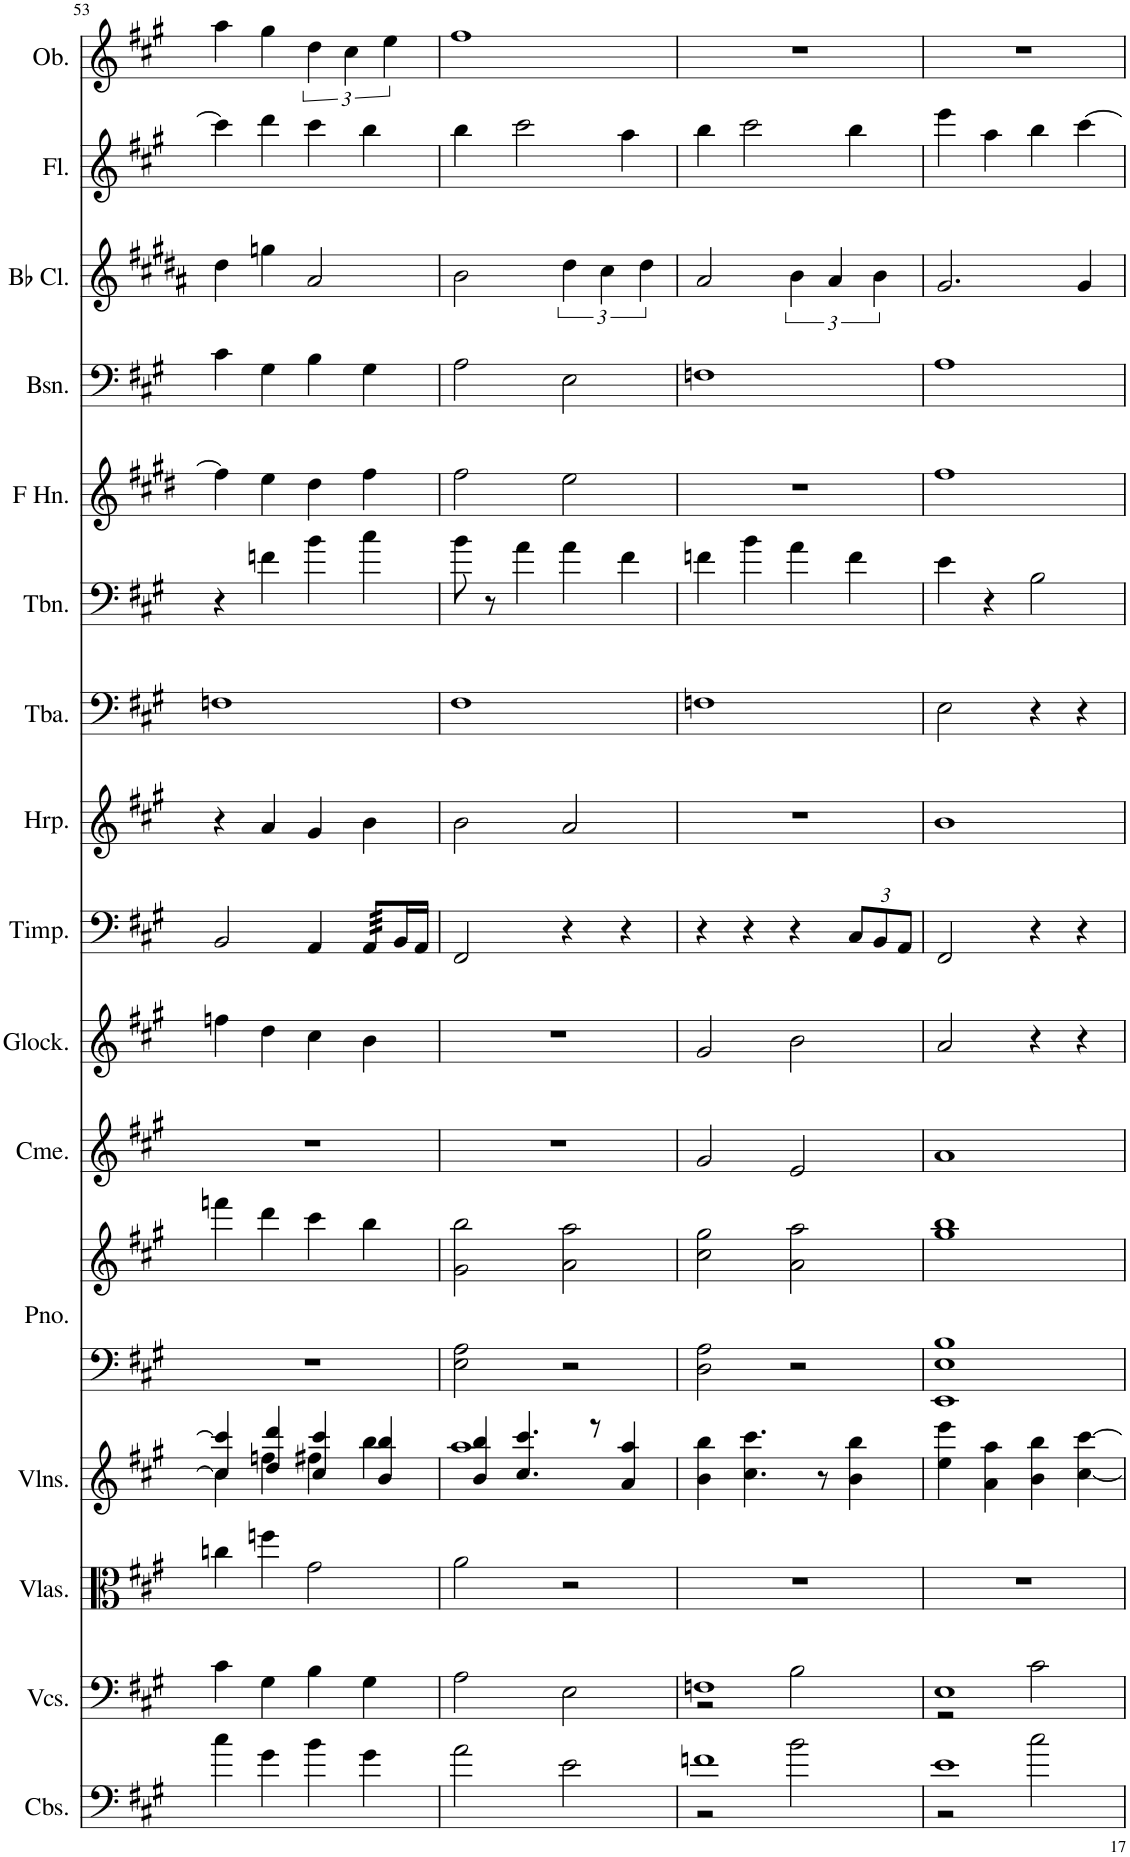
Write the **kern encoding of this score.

**kern	**kern	**kern	**kern	**kern	**kern	**kern	**kern	**kern	**kern	**kern	**kern	**kern	**kern	**kern	**kern	**kern
*part16	*part15	*part14	*part13	*part12	*part12	*part11	*part10	*part9	*part8	*part7	*part6	*part5	*part4	*part3	*part2	*part1
*staff17	*staff16	*staff15	*staff14	*staff13	*staff12	*staff11	*staff10	*staff9	*staff8	*staff7	*staff6	*staff5	*staff4	*staff3	*staff2	*staff1
*I"Contrabasses	*I"Violoncellos	*I"Violas	*I"Violins	*I"Piano	*	*I"Chimes	*I"Glockenspiel	*I"Timpani	*I"Harp	*I"Tuba	*I"Trombone	*I"Horn in F	*I"Bassoon	*I"Bb Clarinet	*I"Flute	*I"Oboe
*I'Cbs.	*I'Vcs.	*I'Vlas.	*I'Vlns.	*I'Pno.	*	*I'Cme.	*I'Glock.	*I'Timp.	*I'Hrp.	*I'Tba.	*I'Tbn.	*	*I'Bsn.	*I'Bb Cl.	*I'Fl.	*I'Ob.
!!LO:PB:g=z
*clefF4	*clefF4	*clefC3	*clefG2	*clefF4	*clefG2	*clefG2	*clefG2	*clefF4	*clefG2	*clefF4	*clefF4	*clefG2	*clefF4	*clefG2	*clefG2	*clefG2
*Trd7c12	*	*	*	*	*	*	*Trd-14c-24	*	*	*	*	*Trd4c7	*	*Trd1c2	*	*
*k[f#c#g#]	*k[f#c#g#]	*k[f#c#g#]	*k[f#c#g#]	*k[f#c#g#]	*k[f#c#g#]	*k[f#c#g#]	*k[f#c#g#]	*k[f#c#g#]	*k[f#c#g#]	*k[f#c#g#]	*k[f#c#g#]	*k[f#c#g#d#]	*k[f#c#g#]	*k[f#c#g#d#a#]	*k[f#c#g#]	*k[f#c#g#]
*M4/4	*M4/4	*M4/4	*M4/4	*M4/4	*M4/4	*M4/4	*M4/4	*M4/4	*M4/4	*M4/4	*M4/4	*M4/4	*M4/4	*M4/4	*M4/4	*M4/4
=53	=53	=53	=53	=53	=53	=53	=53	=53	=53	=53	=53	=53	=53	=53	=53	=53
*	*	*	*^	*	*	*	*	*	*	*	*	*	*	*	*	*
4cc#\	4c#\	4ccn\	4cc#/] 4ccc#/]	4cc#\	1r	4fffn\	1r	4ffn\	2BB/	4r	1Fn	4r	4ff#\]	4c#\	4dd#\	4ccc#\]	4aa\
4g#\	4G#\	4ffn\	4dd/ 4ddd/	4ffn\	.	4ddd\	.	4dd\	.	4a/	.	4fn\	4ee\	4G#\	4ggn\	4ddd\	4gg#\
4b\	4B\	2g#\	4cc#/ 4ccc#/	4ff#X\	.	4ccc#\	.	4cc#\	4AA/	4g#/	.	4b\	4dd#\	4B\	2a#/	4ccc#\	6dd\
.	.	.	.	.	.	.	.	.	.	.	.	.	.	.	.	.	6cc#\
*	*	*	*	*	*	*	*	*	*tremolo	*	*	*	*	*	*	*	*
4g#\	4G#\	.	4b/ 4bb/	4bb\	.	4bb\	.	4b\	64AA/LLLL	4b\	.	4cc#\	4ff#\	4G#\	.	4bb\	.
.	.	.	.	.	.	.	.	.	64AA/	.	.	.	.	.	.	.	.
.	.	.	.	.	.	.	.	.	64AA/	.	.	.	.	.	.	.	.
.	.	.	.	.	.	.	.	.	64AA/	.	.	.	.	.	.	.	.
.	.	.	.	.	.	.	.	.	64AA/	.	.	.	.	.	.	.	.
.	.	.	.	.	.	.	.	.	64AA/	.	.	.	.	.	.	.	.
.	.	.	.	.	.	.	.	.	.	.	.	.	.	.	.	.	6ee\
.	.	.	.	.	.	.	.	.	64AA/	.	.	.	.	.	.	.	.
.	.	.	.	.	.	.	.	.	64AA/	.	.	.	.	.	.	.	.
*	*	*	*	*	*	*	*	*	*Xtremolo	*	*	*	*	*	*	*	*
.	.	.	.	.	.	.	.	.	16BB/L	.	.	.	.	.	.	.	.
.	.	.	.	.	.	.	.	.	16AA/JJ	.	.	.	.	.	.	.	.
=54	=54	=54	=54	=54	=54	=54	=54	=54	=54	=54	=54	=54	=54	=54	=54	=54	=54
2a\	2A\	2a\	4b/ 4bb/	1aa	2E\ 2A\	2g#\ 2bb\	1r	1r	2FF#/	2b\	1F#	8b\	2ff#\	2A\	2b\	4bb\	1ff#
.	.	.	.	.	.	.	.	.	.	.	.	8r	.	.	.	.	.
.	.	.	4.cc#/ 4.ccc#/	.	.	.	.	.	.	.	.	4a\	.	.	.	2ccc#\	.
2e\	2E\	2r	.	.	2r	2a\ 2aa\	.	.	4r	2a/	.	4a\	2ee\	2E\	6dd#\	.	.
.	.	.	8r	.	.	.	.	.	.	.	.	.	.	.	.	.	.
.	.	.	.	.	.	.	.	.	.	.	.	.	.	.	6cc#\	.	.
.	.	.	4a/ 4aa/	.	.	.	.	.	4r	.	.	4f#\	.	.	.	4aa\	.
.	.	.	.	.	.	.	.	.	.	.	.	.	.	.	6dd#\	.	.
*	*	*	*v	*v	*	*	*	*	*	*	*	*	*	*	*	*	*
=55	=55	=55	=55	=55	=55	=55	=55	=55	=55	=55	=55	=55	=55	=55	=55	=55
*^	*^	*	*	*	*	*	*	*	*	*	*	*	*	*	*	*
1fn	2r	1Fn	2r	1r	4b\ 4bb\	2D\ 2A\	2cc#\ 2gg#\	2g#/	2g#/	4r	1r	1Fn	4fn\	1r	1Fn	2a#/	4bb\	1r
.	.	.	.	.	4.cc#\ 4.ccc#\	.	.	.	.	4r	.	.	4b\	.	.	.	2ccc#\	.
.	2b\	.	2B\	.	.	2r	2a\ 2aa\	2e/	2b\	4r	.	.	4a\	.	.	6b\	.	.
.	.	.	.	.	8r	.	.	.	.	.	.	.	.	.	.	.	.	.
.	.	.	.	.	.	.	.	.	.	.	.	.	.	.	.	6a#/	.	.
*	*	*	*	*	*	*	*	*	*	*Xbrackettup	*	*	*	*	*	*	*	*
.	.	.	.	.	4b\ 4bb\	.	.	.	.	12C#/L	.	.	4f\	.	.	.	4bb\	.
.	.	.	.	.	.	.	.	.	.	12BB/	.	.	.	.	.	6b\	.	.
.	.	.	.	.	.	.	.	.	.	12AA/J	.	.	.	.	.	.	.	.
=56	=56	=56	=56	=56	=56	=56	=56	=56	=56	=56	=56	=56	=56	=56	=56	=56	=56	=56
1e	2r	1E	2r	1r	4ee\ 4eee\	1EE 1E 1B	1gg# 1bb	1a	2a/	2FF#/	1b	2E\	4e\	1ff#	1A	2.g#/	4eee\	1r
.	.	.	.	.	4a\ 4aa\	.	.	.	.	.	.	.	4r	.	.	.	4aa\	.
.	2cc#\	.	2c#\	.	4b\ 4bb\	.	.	.	4r	4r	.	4r	2B\	.	.	.	4bb\	.
.	.	.	.	.	[4cc#\ [4ccc#\	.	.	.	4r	4r	.	4r	.	.	.	4g#/	[4ccc#\	.
*v	*v	*	*	*	*	*	*	*	*	*	*	*	*	*	*	*	*	*
*	*v	*v	*	*	*	*	*	*	*	*	*	*	*	*	*	*	*
=	=	=	=	=	=	=	=	=	=	=	=	=	=	=	=	=
*-	*-	*-	*-	*-	*-	*-	*-	*-	*-	*-	*-	*-	*-	*-	*-	*-
